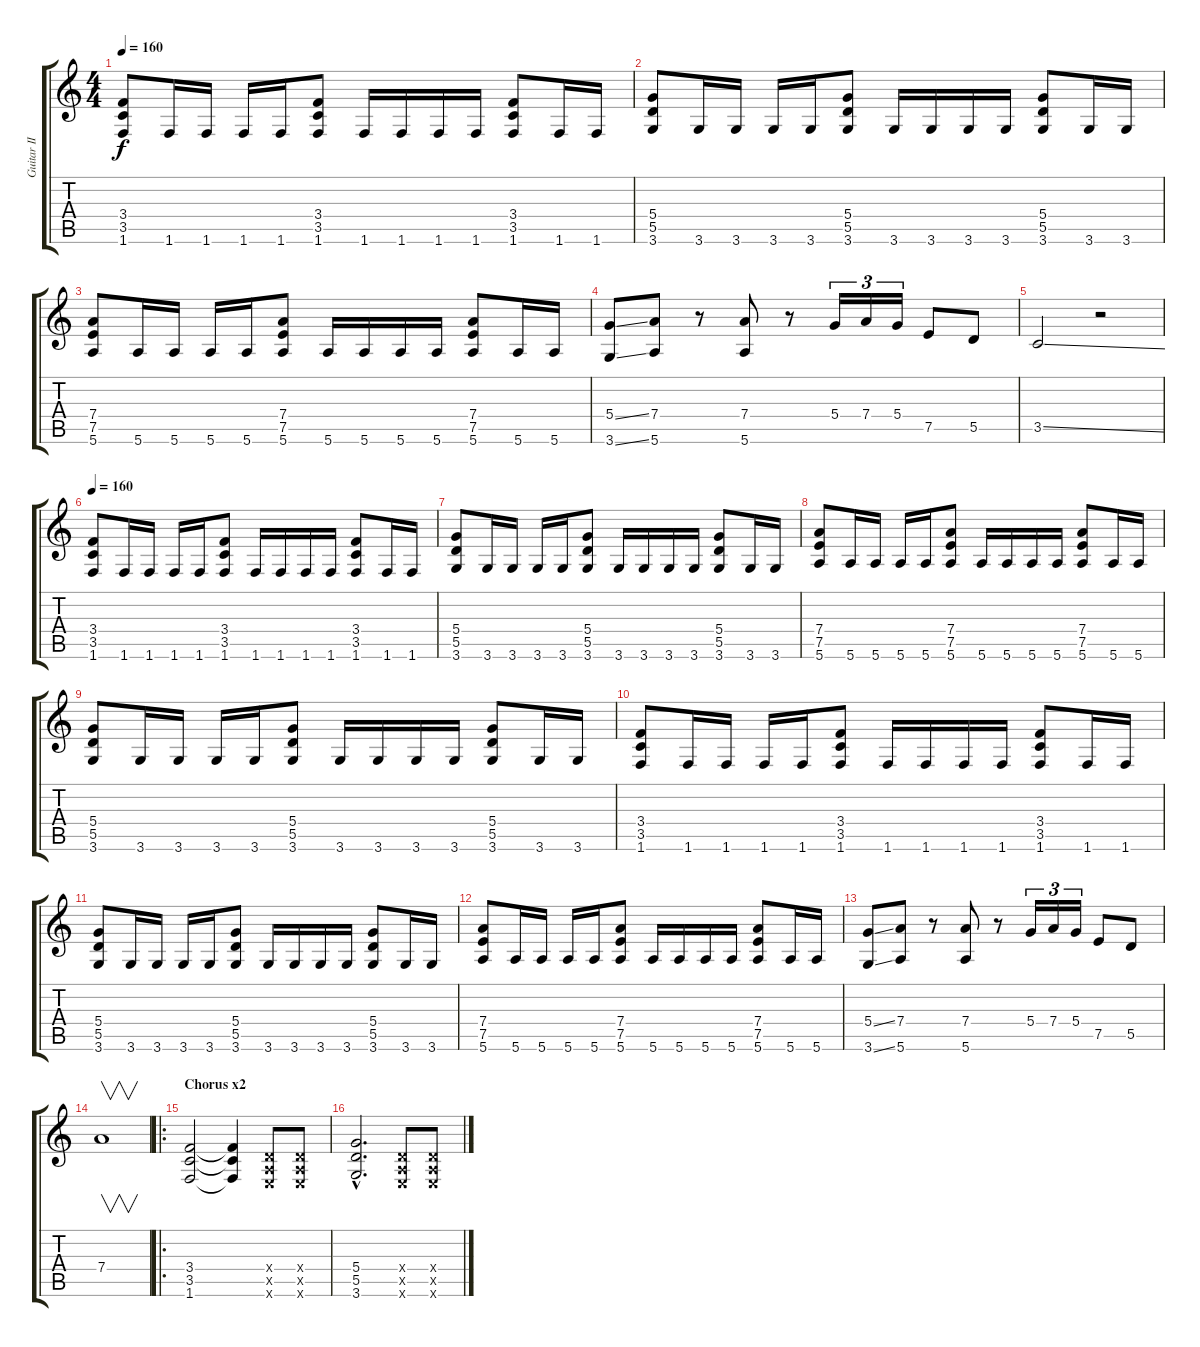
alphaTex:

\track ("Guitar II" "Guitar II") {instrument overdrivenguitar}
\staff {score tabs}
\tuning (E4 B3 G3 D3 A2 E2) {hide}
\ts (4 4)
\tempo 160
\clef g2
\ks c
(3.4 3.5 1.6).8{dy f} 1.6.16 1.6.16 1.6.16 1.6.16 (3.4 3.5 1.6).8 1.6.16 1.6.16 1.6.16 1.6.16 (3.4 3.5 1.6).8 1.6.16 1.6.16 |
(5.4 5.5 3.6).8 3.6.16 3.6.16 3.6.16 3.6.16 (5.4 5.5 3.6).8 3.6.16 3.6.16 3.6.16 3.6.16 (5.4 5.5 3.6).8 3.6.16 3.6.16 |
(7.4 7.5 5.6).8 5.6.16 5.6.16 5.6.16 5.6.16 (7.4 7.5 5.6).8 5.6.16 5.6.16 5.6.16 5.6.16 (7.4 7.5 5.6).8 5.6.16 5.6.16 |
(5.4{ss} 3.6{ss}).8{volume 16} (7.4 5.6).8 r.8 (7.4 5.6).8 r.8 5.4.16{tu (3 2)} 7.4.16{tu (3 2)} 5.4.16{tu (3 2)} 7.5.8 5.5.8 |
3.5{ss}.2 r.2 |
\tempo 160
(3.4 3.5 1.6).8{volume 13} 1.6.16 1.6.16 1.6.16 1.6.16 (3.4 3.5 1.6).8 1.6.16 1.6.16 1.6.16 1.6.16 (3.4 3.5 1.6).8 1.6.16 1.6.16 |
(5.4 5.5 3.6).8 3.6.16 3.6.16 3.6.16 3.6.16 (5.4 5.5 3.6).8 3.6.16 3.6.16 3.6.16 3.6.16 (5.4 5.5 3.6).8 3.6.16 3.6.16 |
(7.4 7.5 5.6).8 5.6.16 5.6.16 5.6.16 5.6.16 (7.4 7.5 5.6).8 5.6.16 5.6.16 5.6.16 5.6.16 (7.4 7.5 5.6).8 5.6.16 5.6.16 |
(5.4 5.5 3.6).8 3.6.16 3.6.16 3.6.16 3.6.16 (5.4 5.5 3.6).8 3.6.16 3.6.16 3.6.16 3.6.16 (5.4 5.5 3.6).8 3.6.16 3.6.16 |
(3.4 3.5 1.6).8 1.6.16 1.6.16 1.6.16 1.6.16 (3.4 3.5 1.6).8 1.6.16 1.6.16 1.6.16 1.6.16 (3.4 3.5 1.6).8 1.6.16 1.6.16 |
(5.4 5.5 3.6).8 3.6.16 3.6.16 3.6.16 3.6.16 (5.4 5.5 3.6).8 3.6.16 3.6.16 3.6.16 3.6.16 (5.4 5.5 3.6).8 3.6.16 3.6.16 |
(7.4 7.5 5.6).8 5.6.16 5.6.16 5.6.16 5.6.16 (7.4 7.5 5.6).8 5.6.16 5.6.16 5.6.16 5.6.16 (7.4 7.5 5.6).8 5.6.16 5.6.16 |
(5.4{ss} 3.6{ss}).8{volume 16} (7.4 5.6).8 r.8 (7.4 5.6).8 r.8 5.4.16{tu (3 2)} 7.4.16{tu (3 2)} 5.4.16{tu (3 2)} 7.5.8 5.5.8 |
7.4.1{v} |
\ro
\section ("" "Chorus x2")
(3.4 3.5 1.6).2{volume 13} (3.4{t} 3.5{t} 1.6{t}).4 (0.4{x} 0.5{x} 0.6{x}).8 (0.4{x} 0.5{x} 0.6{x}).8 |
(5.4{hac} 5.5{hac} 3.6{hac}).2{d} (0.4{x} 0.5{x} 0.6{x}).8 (0.4{x} 0.5{x} 0.6{x}).8
